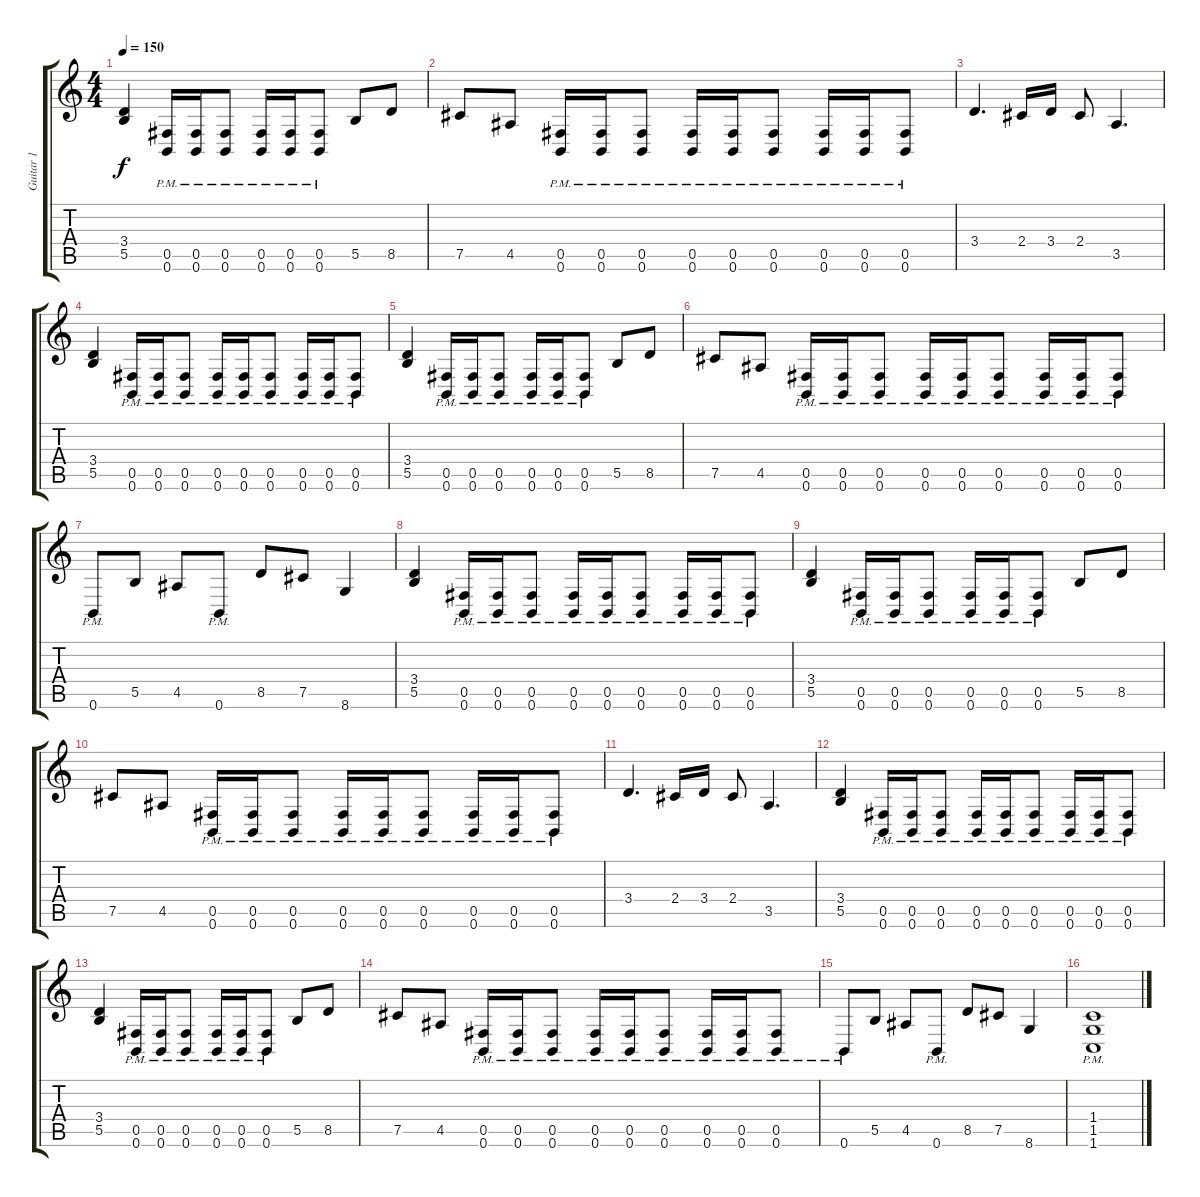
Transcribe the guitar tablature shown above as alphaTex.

\track ("Guitar 1" "Guitar 1") {instrument distortionguitar}
\staff {score tabs}
\tuning (Db4 Ab3 E3 B2 Gb2 B1) {hide}
\ts (4 4)
\tempo 150
\clef g2
\ks c
(3.4 5.5).4{dy f} (0.5{pm} 0.6{pm}).16 (0.5{pm} 0.6{pm}).16 (0.5{pm} 0.6{pm}).8 (0.5{pm} 0.6{pm}).16 (0.5{pm} 0.6{pm}).16 (0.5{pm} 0.6{pm}).8 5.5.8 8.5.8 |
7.5.8 4.5.8 (0.5{pm} 0.6{pm}).16 (0.5{pm} 0.6{pm}).16 (0.5{pm} 0.6{pm}).8 (0.5{pm} 0.6{pm}).16 (0.5{pm} 0.6{pm}).16 (0.5{pm} 0.6{pm}).8 (0.5{pm} 0.6{pm}).16 (0.5{pm} 0.6{pm}).16 (0.5{pm} 0.6{pm}).8 |
3.4.4{d} 2.4.16 3.4.16 2.4.8 3.5.4{d} |
(3.4 5.5).4 (0.5{pm} 0.6{pm}).16 (0.5{pm} 0.6{pm}).16 (0.5{pm} 0.6{pm}).8 (0.5{pm} 0.6{pm}).16 (0.5{pm} 0.6{pm}).16 (0.5{pm} 0.6{pm}).8 (0.5{pm} 0.6{pm}).16 (0.5{pm} 0.6{pm}).16 (0.5{pm} 0.6{pm}).8 |
(3.4 5.5).4 (0.5{pm} 0.6{pm}).16 (0.5{pm} 0.6{pm}).16 (0.5{pm} 0.6{pm}).8 (0.5{pm} 0.6{pm}).16 (0.5{pm} 0.6{pm}).16 (0.5{pm} 0.6{pm}).8 5.5.8 8.5.8 |
7.5.8 4.5.8 (0.5{pm} 0.6{pm}).16 (0.5{pm} 0.6{pm}).16 (0.5{pm} 0.6{pm}).8 (0.5{pm} 0.6{pm}).16 (0.5{pm} 0.6{pm}).16 (0.5{pm} 0.6{pm}).8 (0.5{pm} 0.6{pm}).16 (0.5{pm} 0.6{pm}).16 (0.5{pm} 0.6{pm}).8 |
0.6{pm}.8 5.5.8 4.5.8 0.6{pm}.8 8.5.8 7.5.8 8.6.4 |
(3.4 5.5).4 (0.5{pm} 0.6{pm}).16 (0.5{pm} 0.6{pm}).16 (0.5{pm} 0.6{pm}).8 (0.5{pm} 0.6{pm}).16 (0.5{pm} 0.6{pm}).16 (0.5{pm} 0.6{pm}).8 (0.5{pm} 0.6{pm}).16 (0.5{pm} 0.6{pm}).16 (0.5{pm} 0.6{pm}).8 |
(3.4 5.5).4 (0.5{pm} 0.6{pm}).16 (0.5{pm} 0.6{pm}).16 (0.5{pm} 0.6{pm}).8 (0.5{pm} 0.6{pm}).16 (0.5{pm} 0.6{pm}).16 (0.5{pm} 0.6{pm}).8 5.5.8 8.5.8 |
7.5.8 4.5.8 (0.5{pm} 0.6{pm}).16 (0.5{pm} 0.6{pm}).16 (0.5{pm} 0.6{pm}).8 (0.5{pm} 0.6{pm}).16 (0.5{pm} 0.6{pm}).16 (0.5{pm} 0.6{pm}).8 (0.5{pm} 0.6{pm}).16 (0.5{pm} 0.6{pm}).16 (0.5{pm} 0.6{pm}).8 |
3.4.4{d} 2.4.16 3.4.16 2.4.8 3.5.4{d} |
(3.4 5.5).4 (0.5{pm} 0.6{pm}).16 (0.5{pm} 0.6{pm}).16 (0.5{pm} 0.6{pm}).8 (0.5{pm} 0.6{pm}).16 (0.5{pm} 0.6{pm}).16 (0.5{pm} 0.6{pm}).8 (0.5{pm} 0.6{pm}).16 (0.5{pm} 0.6{pm}).16 (0.5{pm} 0.6{pm}).8 |
(3.4 5.5).4 (0.5{pm} 0.6{pm}).16 (0.5{pm} 0.6{pm}).16 (0.5{pm} 0.6{pm}).8 (0.5{pm} 0.6{pm}).16 (0.5{pm} 0.6{pm}).16 (0.5{pm} 0.6{pm}).8 5.5.8 8.5.8 |
7.5.8 4.5.8 (0.5{pm} 0.6{pm}).16 (0.5{pm} 0.6{pm}).16 (0.5{pm} 0.6{pm}).8 (0.5{pm} 0.6{pm}).16 (0.5{pm} 0.6{pm}).16 (0.5{pm} 0.6{pm}).8 (0.5{pm} 0.6{pm}).16 (0.5{pm} 0.6{pm}).16 (0.5{pm} 0.6{pm}).8 |
0.6{pm}.8 5.5.8 4.5.8 0.6{pm}.8 8.5.8 7.5.8 8.6.4 |
(1.4{pm} 1.5{pm} 1.6{pm}).1
